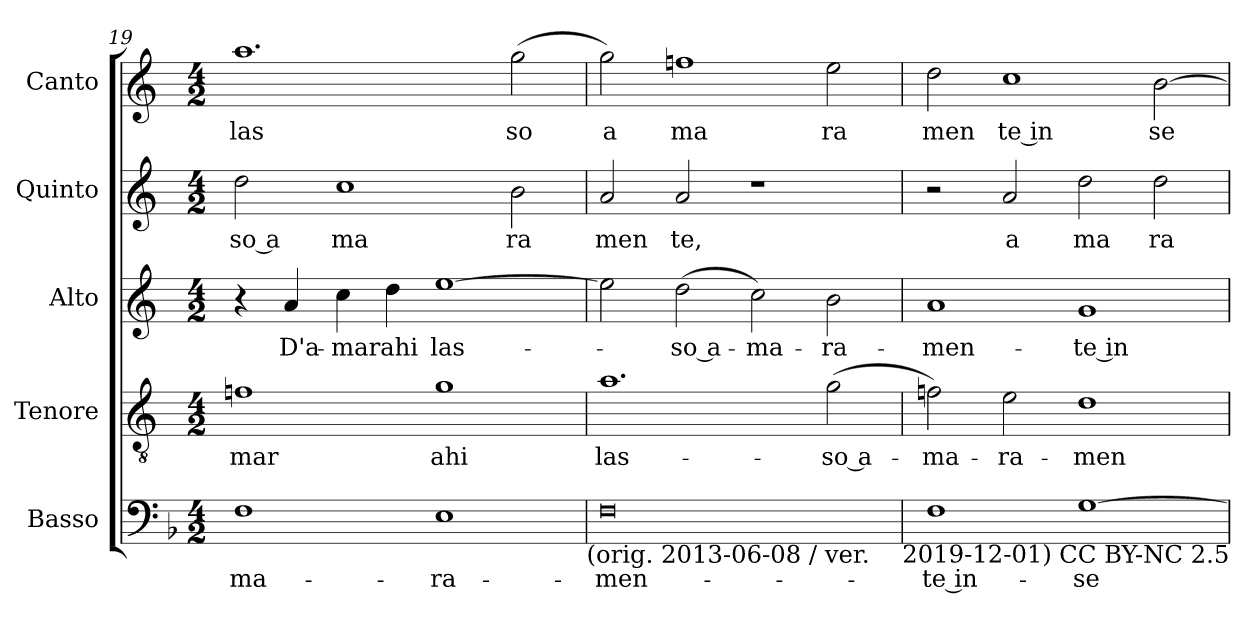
**kern	**text	**kern	**text	**kern	**text	**kern	**text	**kern	**text
*part5	*part5	*part4	*part4	*part3	*part3	*part2	*part2	*part1	*part1
*staff5	*staff5	*staff4	*staff4	*staff3	*staff3	*staff2	*staff2	*staff1	*staff1
*I"Basso	*	*I"Tenore	*	*I"Alto	*	*I"Quinto	*	*I"Canto	*
*I'Basso	*	*I'Tenore	*	*I'Alto	*	*I'Quinto	*	*I'Canto	*
*clefF4	*	*clefGv2	*	*clefG2	*	*clefG2	*	*clefG2	*
*	*	*ITrd-3c-5	*	*ITrd-3c-5	*	*ITrd-3c-5	*	*ITrd-3c-5	*
*k[b-]	*	*	*	*	*	*	*	*	*
*F:	*	*	*	*	*	*	*	*	*
*M4/2	*	*M4/2	*	*M4/2	*	*M4/2	*	*M4/2	*
=19	=19	=19	=19	=19	=19	=19	=19	=19	=19
!	!LO:LY:b:cj	!	!LO:LY:b:cj	!	!	!	!LO:LY:b:rj	!	!LO:LY:b:cj
1F	-ma-	1b-	-mar	4r	.	(<2gg\	so a	1.ddd	las
!	!	!	!	!	!LO:LY:b:cj	!	!	!	!
.	.	.	.	4dd/)	D'a-	.	.	.	.
!	!	!	!	!	!LO:LY:b:cj	!	!LO:LY:b:cj	!	!
.	.	.	.	4ff\	-marahi	1ff	ma	.	.
.	.	.	.	4gg\	.	.	.	.	.
!	!LO:LY:b:cj	!	!LO:LY:b:cj	!	!LO:LY:b:cj	!	!	!	!
1E	-ra-	1cc	ahi	[>1aa	las-	.	.	.	.
!	!	!	!	!	!	!	!LO:LY:b:cj	!	!LO:LY:b:cj
.	.	.	.	.	.	2ee\	ra	(<2ccc\	so
!LO:TX:b:t=(orig. 2013-06-08 / ver.	!	!	!	!	!	!	!	!	!
=20	=20	=20	=20	=20	=20	=20	=20	=20	=20
!	!LO:LY:b:cj	!	!LO:LY:b:cj	!	!	!	!LO:LY:b:cj	!	!LO:LY:b:rj
0F	-men-	1.dd	las-	2aa\]	.	2dd/	men	2ccc\)	a
!	!	!	!	!	!LO:LY:b:rj	!	!LO:LY:b:cj	!	!LO:LY:b:cj
.	.	.	.	(<2gg\	-so a-	2dd/	te,	1bb-	ma
!	!	!	!	!	!LO:LY:b:cj	!	!	!	!
.	.	.	.	2ff\)	-ma-	1r	.	.	.
!	!	!	!LO:LY:b:rj	!	!LO:LY:b:cj	!	!	!	!LO:LY:b:cj
.	.	(<2cc\	-so a-	2ee\	-ra-	.	.	2aa\	ra
!LO:TX:b:t=2019-12-01)	!	!	!	!	!	!	!	!	!
=21	=21	=21	=21	=21	=21	=21	=21	=21	=21
!	!LO:LY:b:rj	!	!LO:LY:b:cj	!	!LO:LY:b:cj	!	!	!	!LO:LY:b:cj
1F	-te in-	2b-\)	-ma-	1dd	-men-	2r	.	2gg\	men
!	!	!	!LO:LY:b:cj	!	!	!	!LO:LY:b:cj	!	!LO:LY:b:rj
.	.	2a\	-ra-	.	.	2dd/	a	1ff	te in
!	!LO:LY:b:cj	!	!LO:LY:b:cj	!	!LO:LY:b:rj	!	!LO:LY:b:cj	!	!
[>1G	-se-	1g)	-men-	(<1cc	-te in-	2gg\	ma	.	.
!	!	!	!	!	!	!	!LO:LY:b:cj	!	!LO:LY:b:cj
.	.	.	.	.	.	2gg\	ra	[>2ee\	se
!LO:TX:b:t=CC BY-NC 2.5	!	!	!	!	!	!	!	!	!
=	=	=	=	=	=	=	=	=	=
*-	*-	*-	*-	*-	*-	*-	*-	*-	*-
